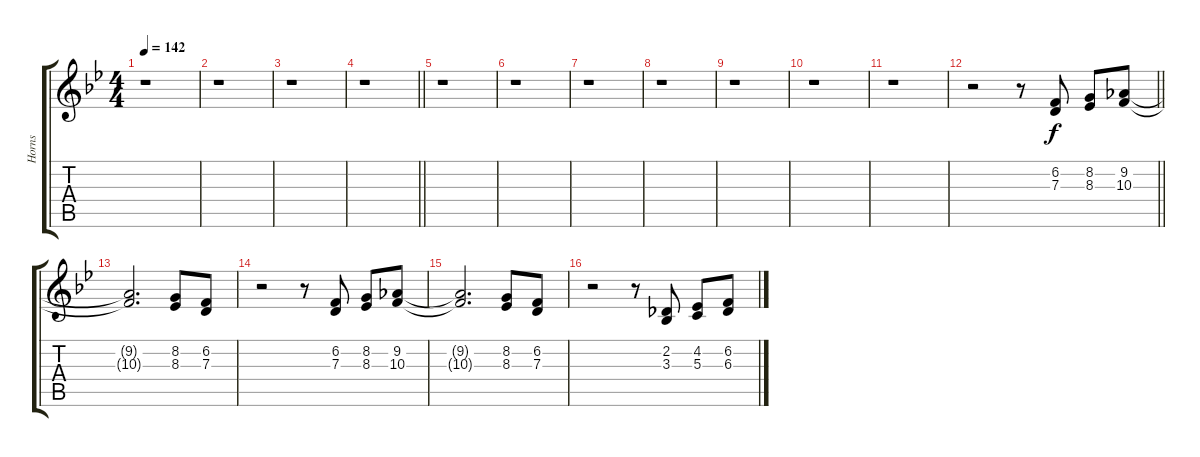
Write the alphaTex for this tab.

\track ("Horns" "Horns") {instrument brasssection}
\staff {score tabs}
\tuning (E4 B3 G3 D3 A2 E2) {hide}
\ts (4 4)
\tempo 142
\clef g2
\ks bb
r.1{dy f instrument brasssection} |
r.1 |
r.1 |
\barLineRight lightlight
r.1 |
r.1 |
r.1 |
r.1 |
r.1 |
r.1 |
r.1 |
r.1 |
\barLineRight lightlight
r.2 r.8 (6.2 7.3).8 (8.2 8.3).8 (9.2 10.3).8 |
(9.2{t} 10.3{t}).2{d} (8.2 8.3).8 (6.2 7.3).8 |
r.2 r.8 (6.2 7.3).8 (8.2 8.3).8 (9.2 10.3).8 |
(9.2{t} 10.3{t}).2{d} (8.2 8.3).8 (6.2 7.3).8 |
r.2 r.8 (2.2 3.3).8 (4.2 5.3).8 (6.2 6.3).8
